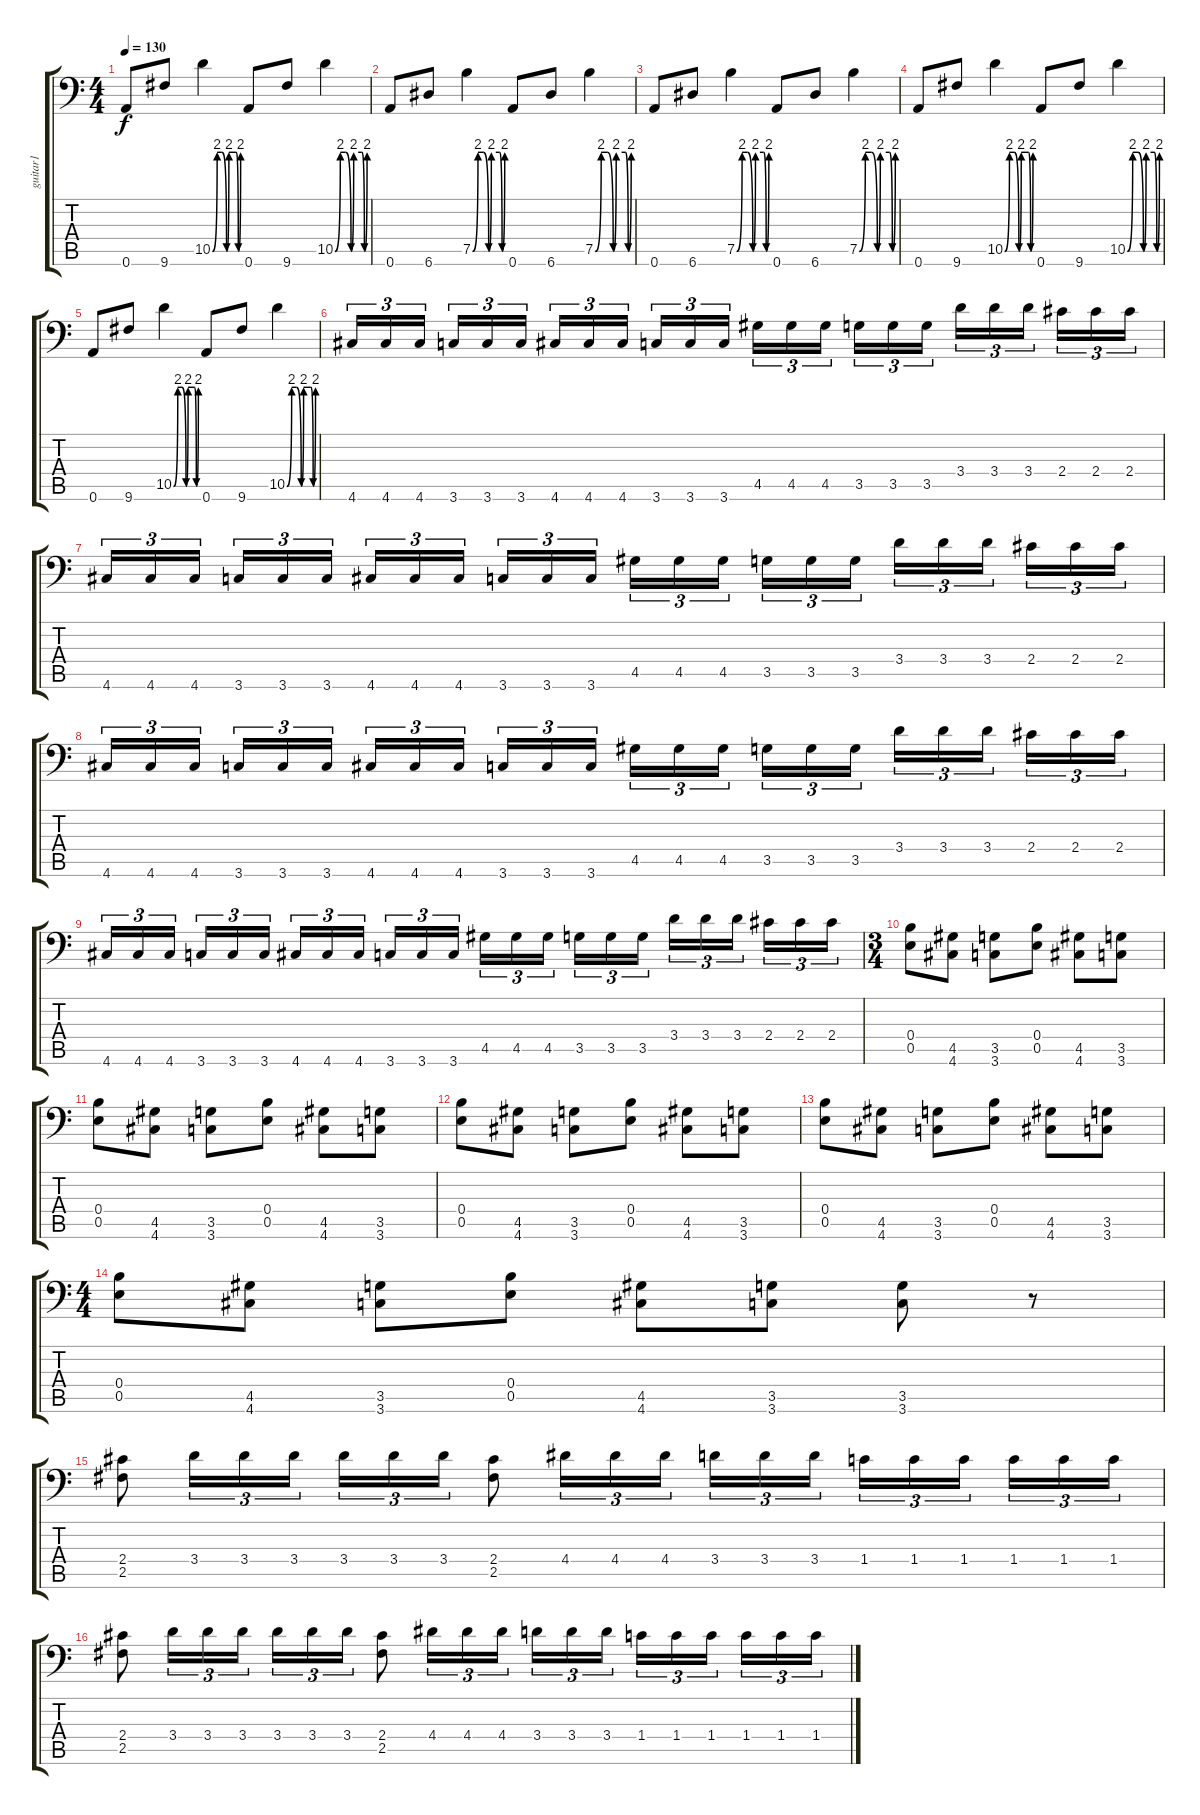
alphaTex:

\track ("guitar1" "guitar1") {instrument distortionguitar}
\staff {score tabs}
\tuning (Db4 Ab3 E3 B2 E2 A1) {hide}
\ts (4 4)
\tempo 130
\clef f4
\ks c
0.6.8{dy f} 9.6.8 10.5{be (custom 0 0 10 8 20 8 30 0 35 8 50 8 55 0 60 8)}.4 0.6.8 9.6.8 10.5{be (custom 0 0 10 8 20 8 30 0 35 8 50 8 55 0 60 8)}.4 |
0.6.8 6.6.8 7.5{be (custom 0 0 10 8 20 8 30 0 35 8 50 8 55 0 60 8)}.4 0.6.8 6.6.8 7.5{be (custom 0 0 10 8 20 8 30 0 35 8 50 8 55 0 60 8)}.4 |
0.6.8 6.6.8 7.5{be (custom 0 0 10 8 20 8 30 0 35 8 50 8 55 0 60 8)}.4 0.6.8 6.6.8 7.5{be (custom 0 0 10 8 20 8 30 0 35 8 50 8 55 0 60 8)}.4 |
0.6.8 9.6.8 10.5{be (custom 0 0 10 8 20 8 30 0 35 8 50 8 55 0 60 8)}.4 0.6.8 9.6.8 10.5{be (custom 0 0 10 8 20 8 30 0 35 8 50 8 55 0 60 8)}.4 |
0.6.8 9.6.8 10.5{be (custom 0 0 10 8 20 8 30 0 35 8 50 8 55 0 60 8)}.4 0.6.8 9.6.8 10.5{be (custom 0 0 10 8 20 8 30 0 35 8 50 8 55 0 60 8)}.4 |
4.6.16{tu (3 2)} 4.6.16{tu (3 2)} 4.6.16{tu (3 2)} 3.6.16{tu (3 2)} 3.6.16{tu (3 2)} 3.6.16{tu (3 2)} 4.6.16{tu (3 2)} 4.6.16{tu (3 2)} 4.6.16{tu (3 2)} 3.6.16{tu (3 2)} 3.6.16{tu (3 2)} 3.6.16{tu (3 2)} 4.5.16{tu (3 2)} 4.5.16{tu (3 2)} 4.5.16{tu (3 2)} 3.5.16{tu (3 2)} 3.5.16{tu (3 2)} 3.5.16{tu (3 2)} 3.4.16{tu (3 2)} 3.4.16{tu (3 2)} 3.4.16{tu (3 2)} 2.4.16{tu (3 2)} 2.4.16{tu (3 2)} 2.4.16{tu (3 2)} |
4.6.16{tu (3 2)} 4.6.16{tu (3 2)} 4.6.16{tu (3 2)} 3.6.16{tu (3 2)} 3.6.16{tu (3 2)} 3.6.16{tu (3 2)} 4.6.16{tu (3 2)} 4.6.16{tu (3 2)} 4.6.16{tu (3 2)} 3.6.16{tu (3 2)} 3.6.16{tu (3 2)} 3.6.16{tu (3 2)} 4.5.16{tu (3 2)} 4.5.16{tu (3 2)} 4.5.16{tu (3 2)} 3.5.16{tu (3 2)} 3.5.16{tu (3 2)} 3.5.16{tu (3 2)} 3.4.16{tu (3 2)} 3.4.16{tu (3 2)} 3.4.16{tu (3 2)} 2.4.16{tu (3 2)} 2.4.16{tu (3 2)} 2.4.16{tu (3 2)} |
4.6.16{tu (3 2)} 4.6.16{tu (3 2)} 4.6.16{tu (3 2)} 3.6.16{tu (3 2)} 3.6.16{tu (3 2)} 3.6.16{tu (3 2)} 4.6.16{tu (3 2)} 4.6.16{tu (3 2)} 4.6.16{tu (3 2)} 3.6.16{tu (3 2)} 3.6.16{tu (3 2)} 3.6.16{tu (3 2)} 4.5.16{tu (3 2)} 4.5.16{tu (3 2)} 4.5.16{tu (3 2)} 3.5.16{tu (3 2)} 3.5.16{tu (3 2)} 3.5.16{tu (3 2)} 3.4.16{tu (3 2)} 3.4.16{tu (3 2)} 3.4.16{tu (3 2)} 2.4.16{tu (3 2)} 2.4.16{tu (3 2)} 2.4.16{tu (3 2)} |
4.6.16{tu (3 2)} 4.6.16{tu (3 2)} 4.6.16{tu (3 2)} 3.6.16{tu (3 2)} 3.6.16{tu (3 2)} 3.6.16{tu (3 2)} 4.6.16{tu (3 2)} 4.6.16{tu (3 2)} 4.6.16{tu (3 2)} 3.6.16{tu (3 2)} 3.6.16{tu (3 2)} 3.6.16{tu (3 2)} 4.5.16{tu (3 2)} 4.5.16{tu (3 2)} 4.5.16{tu (3 2)} 3.5.16{tu (3 2)} 3.5.16{tu (3 2)} 3.5.16{tu (3 2)} 3.4.16{tu (3 2)} 3.4.16{tu (3 2)} 3.4.16{tu (3 2)} 2.4.16{tu (3 2)} 2.4.16{tu (3 2)} 2.4.16{tu (3 2)} |
\ts (3 4)
(0.4 0.5).8 (4.5 4.6).8 (3.5 3.6).8 (0.4 0.5).8 (4.5 4.6).8 (3.5 3.6).8 |
(0.4 0.5).8 (4.5 4.6).8 (3.5 3.6).8 (0.4 0.5).8 (4.5 4.6).8 (3.5 3.6).8 |
(0.4 0.5).8 (4.5 4.6).8 (3.5 3.6).8 (0.4 0.5).8 (4.5 4.6).8 (3.5 3.6).8 |
(0.4 0.5).8 (4.5 4.6).8 (3.5 3.6).8 (0.4 0.5).8 (4.5 4.6).8 (3.5 3.6).8 |
\ts (4 4)
(0.4 0.5).8 (4.5 4.6).8 (3.5 3.6).8 (0.4 0.5).8 (4.5 4.6).8 (3.5 3.6).8 (3.5 3.6).8 r.8 |
(2.4 2.5).8 3.4.16{tu (3 2)} 3.4.16{tu (3 2)} 3.4.16{tu (3 2)} 3.4.16{tu (3 2)} 3.4.16{tu (3 2)} 3.4.16{tu (3 2)} (2.4 2.5).8 4.4.16{tu (3 2)} 4.4.16{tu (3 2)} 4.4.16{tu (3 2)} 3.4.16{tu (3 2)} 3.4.16{tu (3 2)} 3.4.16{tu (3 2)} 1.4.16{tu (3 2)} 1.4.16{tu (3 2)} 1.4.16{tu (3 2)} 1.4.16{tu (3 2)} 1.4.16{tu (3 2)} 1.4.16{tu (3 2)} |
(2.4 2.5).8 3.4.16{tu (3 2)} 3.4.16{tu (3 2)} 3.4.16{tu (3 2)} 3.4.16{tu (3 2)} 3.4.16{tu (3 2)} 3.4.16{tu (3 2)} (2.4 2.5).8 4.4.16{tu (3 2)} 4.4.16{tu (3 2)} 4.4.16{tu (3 2)} 3.4.16{tu (3 2)} 3.4.16{tu (3 2)} 3.4.16{tu (3 2)} 1.4.16{tu (3 2)} 1.4.16{tu (3 2)} 1.4.16{tu (3 2)} 1.4.16{tu (3 2)} 1.4.16{tu (3 2)} 1.4.16{tu (3 2)}
